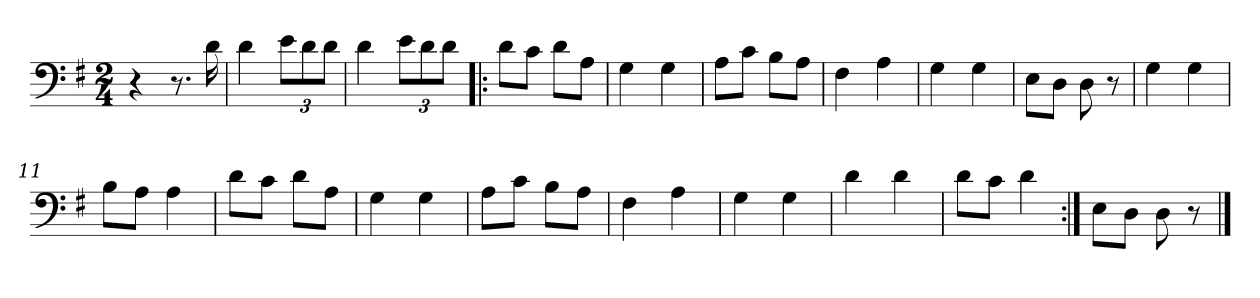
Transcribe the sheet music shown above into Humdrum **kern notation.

**kern
*part1
*staff1
*clefF4
*k[f#]
*M2/4
=1
4r
8.r
16d\
=2
4d\
12e\L
12d\
12d\J
=3
4d\
12e\L
12d\
12d\J
=4!|:
8d\L
8c\J
8d\L
8A\J
=5
4G\
4G\
=6
8A\L
8c\J
8B\L
8A\J
=7
4F#\
4A\
=8
4G\
4G\
=9
8E\L
8D\J
8D\
8r
=10
4G\
4G\
=11
8B\L
8A\J
4A\
=12
8d\L
8c\J
8d\L
8A\J
=13
4G\
4G\
=14
8A\L
8c\J
8B\L
8A\J
=15
4F#\
4A\
=16
4G\
4G\
=17
4d\
4d\
=18
8d\L
8c\J
4d\
=19:|!
8E\L
8D\J
8D\
8r
==
*-
